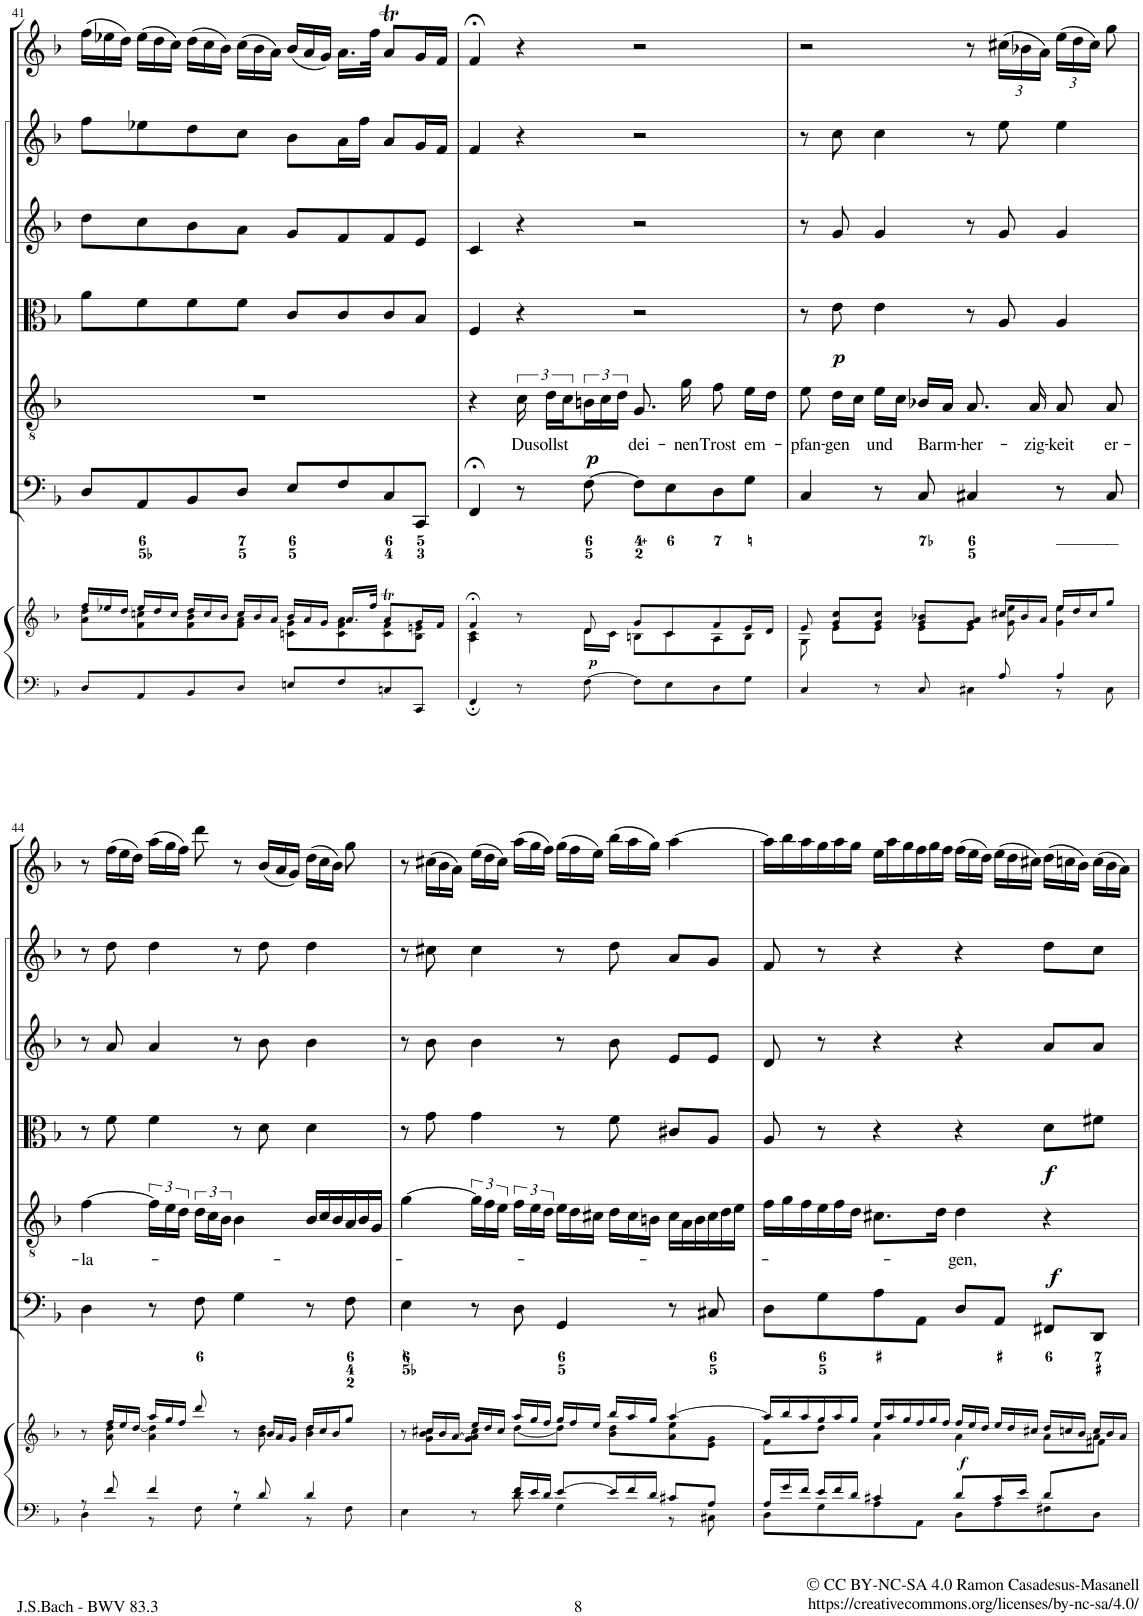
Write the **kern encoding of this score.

**kern	**kern	**dynam	**kern	**dynam	**kern	**text	**kern	**dynam	**kern	**kern	**kern
*part7	*part7	*part7	*part6	*part6	*part5	*part5	*part4	*part4	*part3	*part2	*part1
*staff8	*staff7	*staff7/8	*staff6	*staff6	*staff5	*staff5	*staff4	*staff4	*staff3	*staff2	*staff1
*I"Piano reduction	*	*	*I"Continuo	*	*I"Tenore	*	*I"Viola	*	*I"Violino II	*I"Violino I	*I"Violino Solo
*I'Pno	*	*	*	*	*	*	*	*	*	*	*I'Vln
!!LO:PB:g=z
*clefF4	*clefG2	*	*clefF4	*	*clefGv2	*	*clefC3	*	*clefG2	*clefG2	*clefG2
*k[b-]	*k[b-]	*	*k[b-]	*	*k[b-]	*	*k[b-]	*	*k[b-]	*k[b-]	*k[b-]
*M4/4	*M4/4	*	*M4/4	*	*M4/4	*	*M4/4	*	*M4/4	*M4/4	*M4/4
*met(c)	*met(c)	*	*met(c)	*	*met(c)	*	*met(c)	*	*met(c)	*met(c)	*met(c)
*	*Xbrackettup	*	*	*	*	*	*	*	*	*	*Xbrackettup
=41	=41	=41	=41	=41	=41	=41	=41	=41	=41	=41	=41
*	*^	*	*	*	*	*	*	*	*	*	*
8D/L	24ff/LL	8a\ 8dd\L	.	8D/L	.	1r	.	8a\L	.	8dd\L	8ff\L	(24ff\LL
.	24ee-X/	.	.	.	.	.	.	.	.	.	.	24ee-X\
.	24dd/JJ	.	.	.	.	.	.	.	.	.	.	24dd\JJ)
8AA/	24ee-/LL	8f\ 8ccn\	.	8AA/	.	.	.	8f\	.	8cc\	8ee-X\	(24ee-\LL
.	24dd/	.	.	.	.	.	.	.	.	.	.	24dd\
.	24cc/JJ	.	.	.	.	.	.	.	.	.	.	24cc\JJ)
8BB-/	24dd/LL	8f\ 8b-\	.	8BB-/	.	.	.	8f\	.	8b-\	8dd\	(24dd\LL
.	24cc/	.	.	.	.	.	.	.	.	.	.	24cc\
.	24b-/JJ	.	.	.	.	.	.	.	.	.	.	24b-\JJ)
8D/J	24cc/LL	8f\ 8a\J	.	8D/J	.	.	.	8f\J	.	8a\J	8cc\J	(24cc\LL
.	24b-/	.	.	.	.	.	.	.	.	.	.	24b-\
.	24a/JJ	.	.	.	.	.	.	.	.	.	.	24a\JJ)
8En/L	24b-/LL	8cn\ 8g\L	.	8E/L	.	.	.	8c/L	.	8g/L	8b-\L	(24b-/LL
.	24a/	.	.	.	.	.	.	.	.	.	.	24a/
.	24g/JJ	.	.	.	.	.	.	.	.	.	.	24g/JJ)
8F/	16.a/LL	8c\ 8f\ 8a\	.	8F/	.	.	.	8c/	.	8f/	16a\L	16.a\LL
.	.	.	.	.	.	.	.	.	.	.	16ff\JJ	.
.	32ff/JJk	.	.	.	.	.	.	.	.	.	.	32ff\JJk
8Cn/	8at/L	8c\ 8f\	.	8C/	.	.	.	8c/	.	8f/	8a/L	8at/L
8CC/J	16g/L	8B-\ 8en\J	.	8CC/J	.	.	.	8B-/J	.	8e/J	16g/L	16g/L
.	16f/JJ	.	.	.	.	.	.	.	.	.	16f/JJ	16f/JJ
=42	=42	=42	=42	=42	=42	=42	=42	=42	=42	=42	=42	=42
4FF;/	4f;</	4A\ 4c\	.	4FF;</	.	4r	.	4F/	.	4c/	4f/	4f;</
!	!	!	!	!	!	!	!LO:LY:b	!	!	!	!	!
8r	8r	8ryy	.	8r	.	24c\	Du	4r	.	4r	4r	4r
!	!	!	!	!	!	!	!LO:LY:b	!	!	!	!	!
.	.	.	.	.	.	24d\LL	sollst	.	.	.	.	.
.	.	.	.	.	.	24c\	.	.	.	.	.	.
!	!	!	!LO:DY:b	!	!LO:DY:a	!	!	!	!	!	!	!
[8F\	8d/	16d\LL	p	[8F\	p	24Bn\	.	.	.	.	.	.
.	.	.	.	.	.	24c\	.	.	.	.	.	.
.	.	16c\JJ	.	.	.	.	.	.	.	.	.	.
.	.	.	.	.	.	24d\JJ	.	.	.	.	.	.
!	!	!	!	!	!	!	!LO:LY:b	!	!	!	!	!
8F\L]	8g/L	8Bn\L	.	8F\L]	.	8.G/	dei-	2r	.	2r	2r	2r
8E\	8c/	8c\	.	8E\	.	.	.	.	.	.	.	.
!	!	!	!	!	!	!	!LO:LY:b	!	!	!	!	!
.	.	.	.	.	.	16g\	-nen	.	.	.	.	.
!	!	!	!	!	!	!	!LO:LY:b	!	!	!	!	!
8D\	8f/	8A\	.	8D\	.	8f\	Trost	.	.	.	.	.
!	!	!	!	!	!	!	!LO:LY:b	!	!	!	!	!
8G\J	16e/L	8B\J	.	8G\J	.	16e\LL	em-	.	.	.	.	.
.	16d/JJ	.	.	.	.	16d\JJ	.	.	.	.	.	.
=43	=43	=43	=43	=43	=43	=43	=43	=43	=43	=43	=43	=43
*^	*	*	*	*	*	*	*	*	*	*	*	*
!	!	!	!	!	!	!	!	!LO:LY:b	!	!	!	!	!
4C/	4ryy	8e/	8G\	.	4C/	.	8e\	-pfan-	8r	.	8r	8r	2r
!	!	!	!	!	!	!	!	!LO:LY:b	!	!LO:DY:b	!	!	!
.	.	8g/ 8cc/L	8e\L	.	.	.	16d\LL	-gen	8e\	p	8g/	8cc\	.
.	.	.	.	.	.	.	16c\JJ	.	.	.	.	.	.
!	!	!	!	!	!	!	!	!LO:LY:b	!	!	!	!	!
8r	8ryy	8g/ 8cc/J	8e\J	.	8r	.	16e\LL	und	4e\	.	4g/	4cc\	.
.	.	.	.	.	.	.	16c\JJ	.	.	.	.	.	.
!	!	!	!	!	!	!	!	!LO:LY:b	!	!	!	!	!
8C/	8ryy	8g/ 8b-X/L	8e\L	.	8C/	.	16B-X/LL	Barm-	.	.	.	.	.
.	.	.	.	.	.	.	16A/JJ	.	.	.	.	.	.
!	!	!	!	!	!	!	!	!LO:LY:b	!	!	!	!	!
8ryy	4C#X\	8g/ 8a/J	8e\J	.	4C#X/	.	8.A/	-her-	8r	.	8r	8r	8r
8A/	.	24cc#X/LL	8g\ 8ee\	.	.	.	.	.	8A/	.	8g/	8ee\	(24cc#X\LL
.	.	24b-/	.	.	.	.	.	.	.	.	.	.	24b-X\
!	!	!	!	!	!	!	!	!LO:LY:b	!	!	!	!	!
.	.	.	.	.	.	.	16A/	-zig-	.	.	.	.	.
.	.	24a/JJ	.	.	.	.	.	.	.	.	.	.	24a\JJ)
!	!	!	!	!	!	!	!	!LO:LY:b	!	!	!	!	!
4A/	8r	24ee/LL	4g\ 4ee\	.	8r	.	8A/	-keit	4A/	.	4g/	4ee\	(24ee\LL
.	.	24dd/	.	.	.	.	.	.	.	.	.	.	24dd\
.	.	24cc#/J	.	.	.	.	.	.	.	.	.	.	24cc#\JJ)
!	!	!	!	!	!	!	!	!LO:LY:b	!	!	!	!	!
.	8C#\	8gg/J	.	.	8C#/	.	8A/	er-	.	.	.	.	8gg\
!!LO:LB:g=z
=44	=44	=44	=44	=44	=44	=44	=44	=44	=44	=44	=44	=44	=44
!	!	!	!	!	!	!	!	!LO:LY:b	!	!	!	!	!
8r	4D\	8r	8ryy	.	4D\	.	[4f\	-la-	8r	.	8r	8r	8r
8f/	.	24ff/LL	8a\ 8dd\	.	.	.	.	.	8f\	.	8a/	8dd\	(24ff\LL
.	.	24ee/	.	.	.	.	.	.	.	.	.	.	24ee\
.	.	[<24dd/JJ	.	.	.	.	.	.	.	.	.	.	24dd\JJ)
4f/	8r	24aa/LL	4a\ 4dd\]	.	8r	.	24f\LL]	.	4f\	.	4a/	4dd\	(24aa\LL
.	.	24gg/	.	.	.	.	24e\	.	.	.	.	.	24gg\
.	.	24ff/JJ	.	.	.	.	24d\JJ	.	.	.	.	.	24ff\JJ)
.	8F\	8ddd/	.	.	8F\	.	24d\LL	.	.	.	.	.	8ddd\
.	.	.	.	.	.	.	24c\	.	.	.	.	.	.
.	.	.	.	.	.	.	24B-\JJ	.	.	.	.	.	.
8r	4G\	8r	8ryy	.	4G\	.	4B-\	.	8r	.	8r	8r	8r
8d/	.	24b-/LL	8b-\ 8dd\	.	.	.	.	.	8d\	.	8b-\	8dd\	(24b-/LL
.	.	24a/	.	.	.	.	.	.	.	.	.	.	24a/
.	.	24g/JJ	.	.	.	.	.	.	.	.	.	.	24g/JJ)
4d/	8r	24dd/LL	4b-\ 4dd\	.	8r	.	24B-/LL	.	4d\	.	4b-\	4dd\	(24dd\LL
.	.	24cc/	.	.	.	.	24c/	.	.	.	.	.	24cc\
.	.	24b-/J	.	.	.	.	24B-/	.	.	.	.	.	24b-\JJ)
.	8F\	8gg/J	.	.	8F\	.	24A/	.	.	.	.	.	8gg\
.	.	.	.	.	.	.	24B-/	.	.	.	.	.	.
.	.	.	.	.	.	.	24G/JJ	.	.	.	.	.	.
=45	=45	=45	=45	=45	=45	=45	=45	=45	=45	=45	=45	=45	=45
4ryy	4E\	8r	8ryy	.	4E\	.	[4g\	.	8r	.	8r	8r	8r
.	.	24cc#X/LL	8g\ 8b-\ 8cc#\L	.	.	.	.	.	8g\	.	8b-\	8cc#X\	(24cc#X\LL
.	.	24b-/	.	.	.	.	.	.	.	.	.	.	24b-\
.	.	[24a/JJ	.	.	.	.	.	.	.	.	.	.	24a\JJ)
8r	8ryy	24ee/LL	8g\ 8a\] 8cc#\J	.	8r	.	24g\LL]	.	4g\	.	4b-\	4cc#\	(24ee\LL
.	.	24dd/	.	.	.	.	24f\	.	.	.	.	.	24dd\
.	.	24cc#/JJ	.	.	.	.	24e\JJ	.	.	.	.	.	24cc#\JJ)
*Xbrackettup	*	*	*	*	*	*	*	*	*	*	*	*	*
24f/LL	8d\	24aa/LL	[8dd\L	.	8D\	.	24f\LL	.	.	.	.	.	(24aa\LL
24e/	.	24gg/	.	.	.	.	24e\	.	.	.	.	.	24gg\
24d/JJ	.	24ff/JJ	.	.	.	.	24d\JJ	.	.	.	.	.	24ff\JJ)
*	*	*	*	*	*	*	*Xbrackettup	*	*	*	*	*	*
[8e/L	4G\	24gg/LL	8dd\J]	.	4GG/	.	24e\LL	.	8r	.	8r	8r	(24gg\LL
.	.	24ff/	.	.	.	.	24d\	.	.	.	.	.	24ff\
.	.	24ee/JJ	.	.	.	.	24c#X\JJ	.	.	.	.	.	24ee\JJ)
24e/L]	.	24bb-/LL	8b-\ 8dd\L	.	.	.	24d\LL	.	8f\	.	8b-\	8dd\	(24bb-\LL
24f/	.	24aa/	.	.	.	.	24c#\	.	.	.	.	.	24aa\
24d/JJ	.	24gg/JJ	.	.	.	.	24Bn\JJ	.	.	.	.	.	24gg\JJ)
*	*	*	*	*	*	*	*brackettup	*	*	*	*	*	*
8c#X/L	8r	[4aa/	8a\ 8ee\	.	8r	.	24c#\LL	.	8c#X/L	.	8e/L	8a/L	[4aa\
.	.	.	.	.	.	.	24A\	.	.	.	.	.	.
.	.	.	.	.	.	.	24B\	.	.	.	.	.	.
8A/J	8C#X\	.	8e\ 8g\J	.	8C#X/	.	24c#\	.	8A/J	.	8e/J	8g/J	.
.	.	.	.	.	.	.	24d\	.	.	.	.	.	.
.	.	.	.	.	.	.	24e\JJ	.	.	.	.	.	.
=46	=46	=46	=46	=46	=46	=46	=46	=46	=46	=46	=46	=46	=46
*	*	*	*^	*	*	*	*	*	*	*	*	*	*
24A/LL	8D\L	24aa/LL]	8f\L	2..ryy	.	8D\L	.	24f\LL	.	8A/	.	8d/	8f/	24aa\LL]
24g/	.	24bb-/	.	.	.	.	.	24g\	.	.	.	.	.	24bb-\
24f/JJ	.	24aa/	.	.	.	.	.	24f\	.	.	.	.	.	24aa\
*	*	*brackettup	*	*	*	*	*	*	*	*	*	*	*	*brackettup
24e/LL	8G\	24gg/	8dd\J	.	.	8G\	.	24e\	.	8r	.	8r	8r	24gg\
24f/	.	24aa/	.	.	.	.	.	24f\	.	.	.	.	.	24aa\
24d/JJ	.	24gg/JJ	.	.	.	.	.	24d\JJ	.	.	.	.	.	24gg\JJ
4c#X/	8A\	24ee/LL	4a\	.	.	8A\	.	8.c#X\L	.	4r	.	4r	4r	24ee\LL
.	.	24aa/	.	.	.	.	.	.	.	.	.	.	.	24aa\
.	.	24gg/	.	.	.	.	.	.	.	.	.	.	.	24gg\
.	8AA\J	24ff/	.	.	.	8AA\J	.	.	.	.	.	.	.	24ff\
.	.	24gg/	.	.	.	.	.	.	.	.	.	.	.	24gg\
.	.	.	.	.	.	.	.	16d\Jk	.	.	.	.	.	.
.	.	24ff/JJ	.	.	.	.	.	.	.	.	.	.	.	24ff\JJ
*	*	*Xbrackettup	*	*	*	*	*	*	*	*	*	*	*	*
!	!	!	!	!	!	!	!	!	!LO:LY:b	!	!	!	!	!
*	*	*	*	*	*	*	*	*	*	*	*	*	*	*Xbrackettup
!	!	!	!	!	!LO:DY:b	!	!	!	!	!	!	!	!	!
8d/L	8D\L	24ff/LL	4a\	.	f	8D/L	.	4d\	gen,	4r	.	4r	4r	(24ff\LL
.	.	24ee/	.	.	.	.	.	.	.	.	.	.	.	24ee\
.	.	24dd/JJ	.	.	.	.	.	.	.	.	.	.	.	24dd\JJ)
16c#/L	8A\	24ee/LL	.	.	.	8AA/J	.	.	.	.	.	.	.	(24ee\LL
.	.	24dd/	.	.	.	.	.	.	.	.	.	.	.	24dd\
16e/JJ	.	.	.	.	.	.	.	.	.	.	.	.	.	.
.	.	24cc#X/JJ	.	.	.	.	.	.	.	.	.	.	.	24cc#X\JJ)
!	!	!	!	!	!	!	!LO:DY:a	!	!	!	!LO:DY:b	!	!	!
8d/L	8F#X\	24dd/LL	8a\L	.	.	8FF#X/L	f	4r	.	8d\L	f	8a/L	8dd\L	(24dd\LL
.	.	24ccn/	.	.	.	.	.	.	.	.	.	.	.	24ccn\
.	.	24b-/JJ	.	.	.	.	.	.	.	.	.	.	.	24b-\JJ)
8ryy	8D\J	24cc/LL	8a\J	8f#X\J	.	8DD/J	.	.	.	8f#X\J	.	8a/J	8cc\J	(24cc\LL
.	.	24b-/	.	.	.	.	.	.	.	.	.	.	.	24b-\
.	.	24a/JJ	.	.	.	.	.	.	.	.	.	.	.	24a\JJ)
*v	*v	*	*	*	*	*	*	*	*	*	*	*	*	*
*	*v	*v	*v	*	*	*	*	*	*	*	*	*	*
=	=	=	=	=	=	=	=	=	=	=	=
*-	*-	*-	*-	*-	*-	*-	*-	*-	*-	*-	*-
